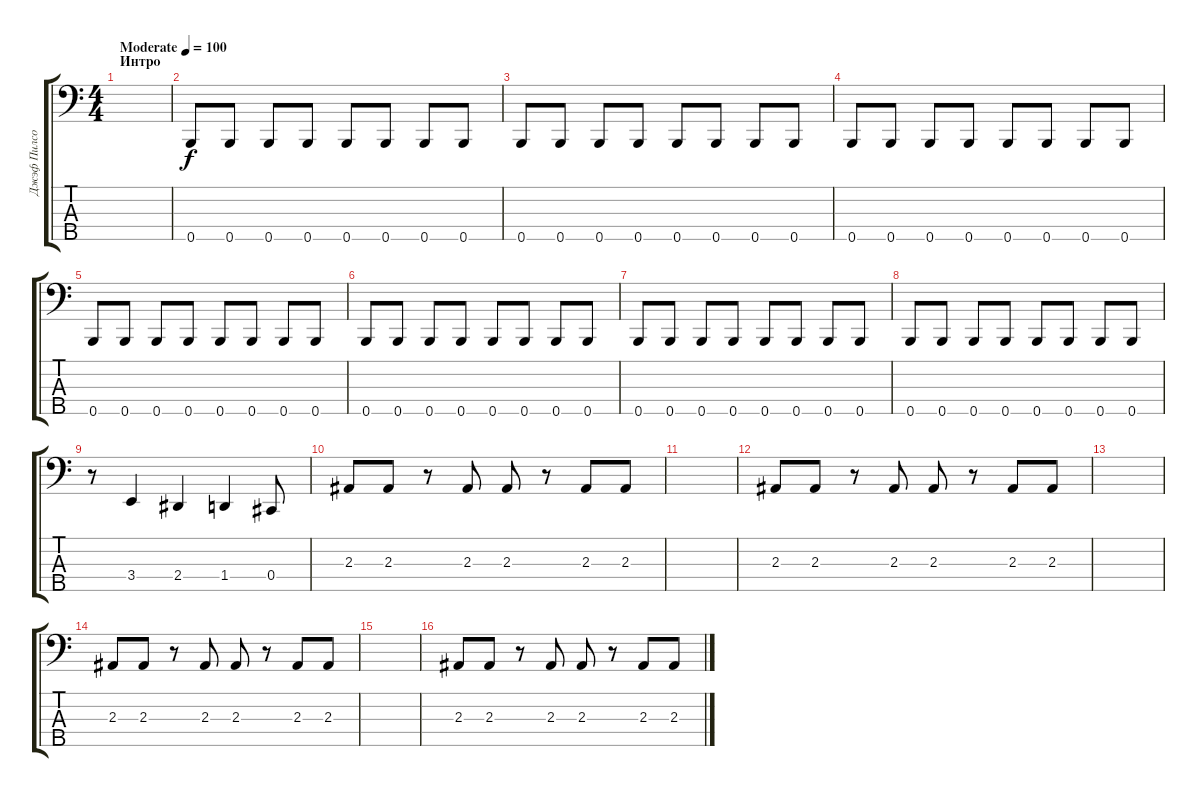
\track ("Джэф Пилсон" "Джэф Пилсо") {instrument electricbassfinger}
\staff {score tabs}
\tuning (Gb2 Db2 Ab1 Db1 B0) {hide}
\ts (4 4)
\section ("" "Интро")
\tempo (100 "Moderate")
\clef f4
\ks c
|
0.5.8 0.5.8 0.5.8 0.5.8 0.5.8 0.5.8 0.5.8 0.5.8 |
0.5.8 0.5.8 0.5.8 0.5.8 0.5.8 0.5.8 0.5.8 0.5.8 |
0.5.8 0.5.8 0.5.8 0.5.8 0.5.8 0.5.8 0.5.8 0.5.8 |
0.5.8 0.5.8 0.5.8 0.5.8 0.5.8 0.5.8 0.5.8 0.5.8 |
0.5.8 0.5.8 0.5.8 0.5.8 0.5.8 0.5.8 0.5.8 0.5.8 |
0.5.8 0.5.8 0.5.8 0.5.8 0.5.8 0.5.8 0.5.8 0.5.8 |
0.5.8 0.5.8 0.5.8 0.5.8 0.5.8 0.5.8 0.5.8 0.5.8 |
r.8 3.4.4 2.4.4 1.4.4 0.4.8 |
2.3.8 2.3.8 r.8 2.3.8 2.3.8 r.8 2.3.8 2.3.8 |
|
2.3.8 2.3.8 r.8 2.3.8 2.3.8 r.8 2.3.8 2.3.8 |
|
2.3.8 2.3.8 r.8 2.3.8 2.3.8 r.8 2.3.8 2.3.8 |
|
2.3.8 2.3.8 r.8 2.3.8 2.3.8 r.8 2.3.8 2.3.8
